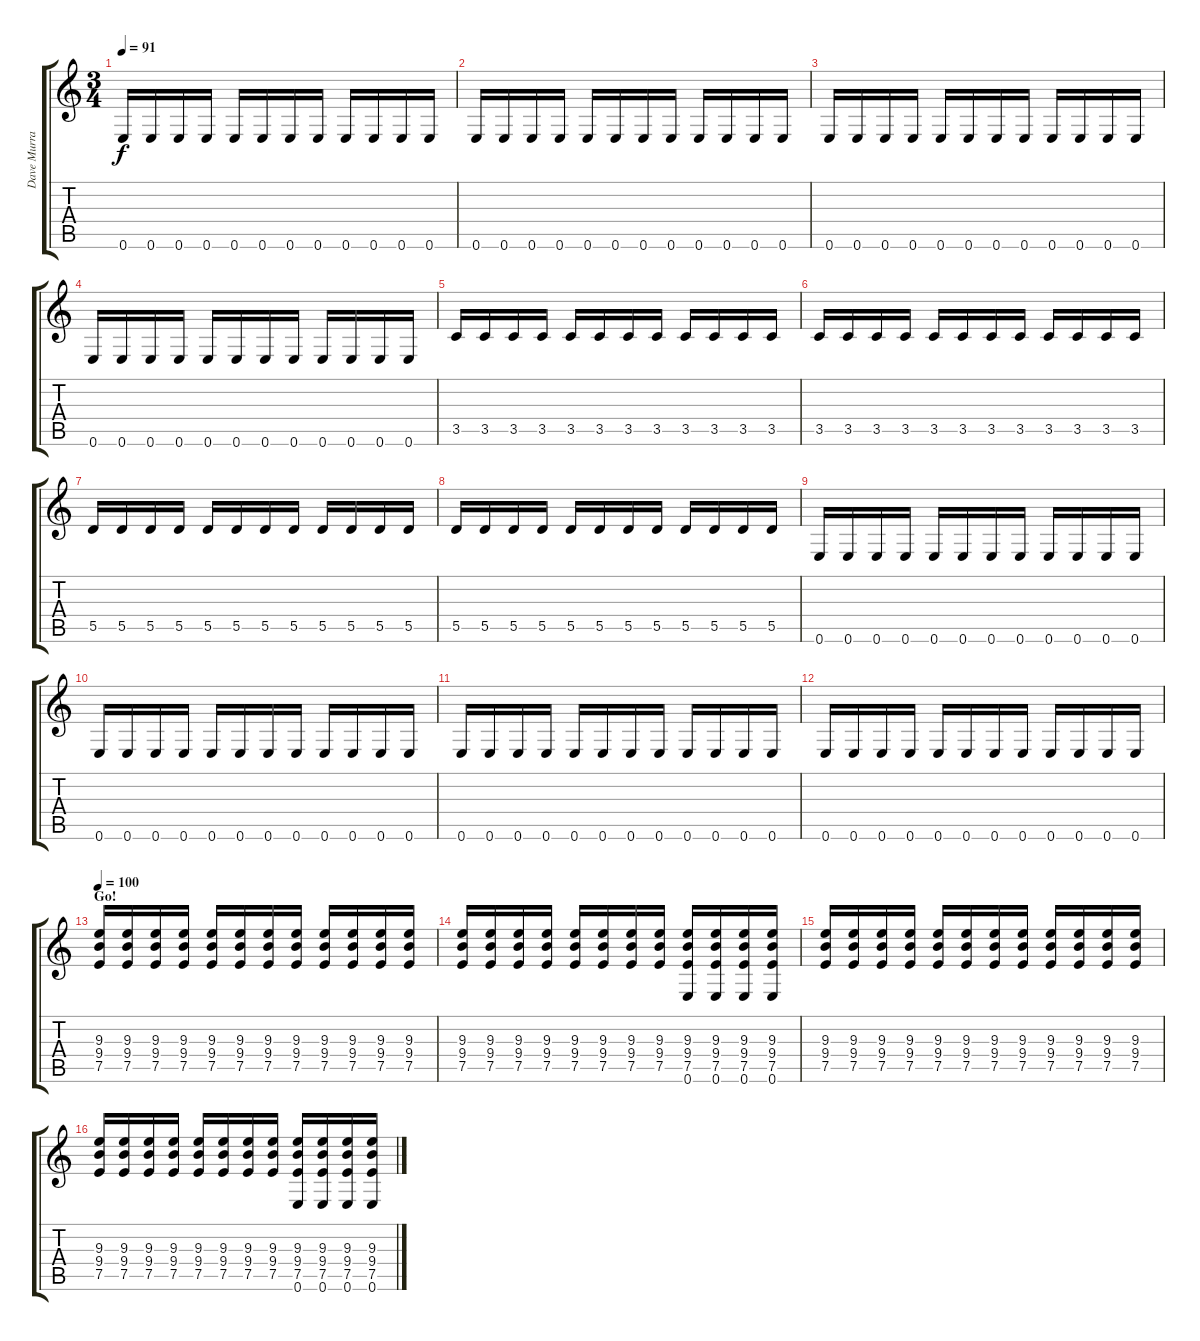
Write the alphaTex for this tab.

\track ("Dave Murray" "Dave Murra") {instrument distortionguitar}
\staff {score tabs}
\tuning (E4 B3 G3 D3 A2 E2) {hide}
\ts (3 4)
\tempo 91
\clef g2
\ks c
0.6.16{dy f} 0.6.16 0.6.16 0.6.16 0.6.16 0.6.16 0.6.16 0.6.16 0.6.16 0.6.16 0.6.16 0.6.16 |
0.6.16 0.6.16 0.6.16 0.6.16 0.6.16 0.6.16 0.6.16 0.6.16 0.6.16 0.6.16 0.6.16 0.6.16 |
0.6.16 0.6.16 0.6.16 0.6.16 0.6.16 0.6.16 0.6.16 0.6.16 0.6.16 0.6.16 0.6.16 0.6.16 |
0.6.16 0.6.16 0.6.16 0.6.16 0.6.16 0.6.16 0.6.16 0.6.16 0.6.16 0.6.16 0.6.16 0.6.16 |
3.5.16 3.5.16 3.5.16 3.5.16 3.5.16 3.5.16 3.5.16 3.5.16 3.5.16 3.5.16 3.5.16 3.5.16 |
3.5.16 3.5.16 3.5.16 3.5.16 3.5.16 3.5.16 3.5.16 3.5.16 3.5.16 3.5.16 3.5.16 3.5.16 |
5.5.16 5.5.16 5.5.16 5.5.16 5.5.16 5.5.16 5.5.16 5.5.16 5.5.16 5.5.16 5.5.16 5.5.16 |
5.5.16 5.5.16 5.5.16 5.5.16 5.5.16 5.5.16 5.5.16 5.5.16 5.5.16 5.5.16 5.5.16 5.5.16 |
0.6.16 0.6.16 0.6.16 0.6.16 0.6.16 0.6.16 0.6.16 0.6.16 0.6.16 0.6.16 0.6.16 0.6.16 |
0.6.16 0.6.16 0.6.16 0.6.16 0.6.16 0.6.16 0.6.16 0.6.16 0.6.16 0.6.16 0.6.16 0.6.16 |
0.6.16 0.6.16 0.6.16 0.6.16 0.6.16 0.6.16 0.6.16 0.6.16 0.6.16 0.6.16 0.6.16 0.6.16 |
0.6.16 0.6.16 0.6.16 0.6.16 0.6.16 0.6.16 0.6.16 0.6.16 0.6.16 0.6.16 0.6.16 0.6.16 |
\section ("" "Go!")
\tempo 100
(9.3 9.4 7.5).16{volume 8 instrument distortionguitar} (9.3 9.4 7.5).16 (9.3 9.4 7.5).16 (9.3 9.4 7.5).16 (9.3 9.4 7.5).16 (9.3 9.4 7.5).16 (9.3 9.4 7.5).16 (9.3 9.4 7.5).16 (9.3 9.4 7.5).16 (9.3 9.4 7.5).16 (9.3 9.4 7.5).16 (9.3 9.4 7.5).16 |
(9.3 9.4 7.5).16 (9.3 9.4 7.5).16 (9.3 9.4 7.5).16 (9.3 9.4 7.5).16 (9.3 9.4 7.5).16 (9.3 9.4 7.5).16 (9.3 9.4 7.5).16 (9.3 9.4 7.5).16 (9.3 9.4 7.5 0.6).16 (9.3 9.4 7.5 0.6).16 (9.3 9.4 7.5 0.6).16 (9.3 9.4 7.5 0.6).16 |
(9.3 9.4 7.5).16 (9.3 9.4 7.5).16 (9.3 9.4 7.5).16 (9.3 9.4 7.5).16 (9.3 9.4 7.5).16 (9.3 9.4 7.5).16 (9.3 9.4 7.5).16 (9.3 9.4 7.5).16 (9.3 9.4 7.5).16 (9.3 9.4 7.5).16 (9.3 9.4 7.5).16 (9.3 9.4 7.5).16 |
(9.3 9.4 7.5).16 (9.3 9.4 7.5).16 (9.3 9.4 7.5).16 (9.3 9.4 7.5).16 (9.3 9.4 7.5).16 (9.3 9.4 7.5).16 (9.3 9.4 7.5).16 (9.3 9.4 7.5).16 (9.3 9.4 7.5 0.6).16 (9.3 9.4 7.5 0.6).16 (9.3 9.4 7.5 0.6).16 (9.3 9.4 7.5 0.6).16
